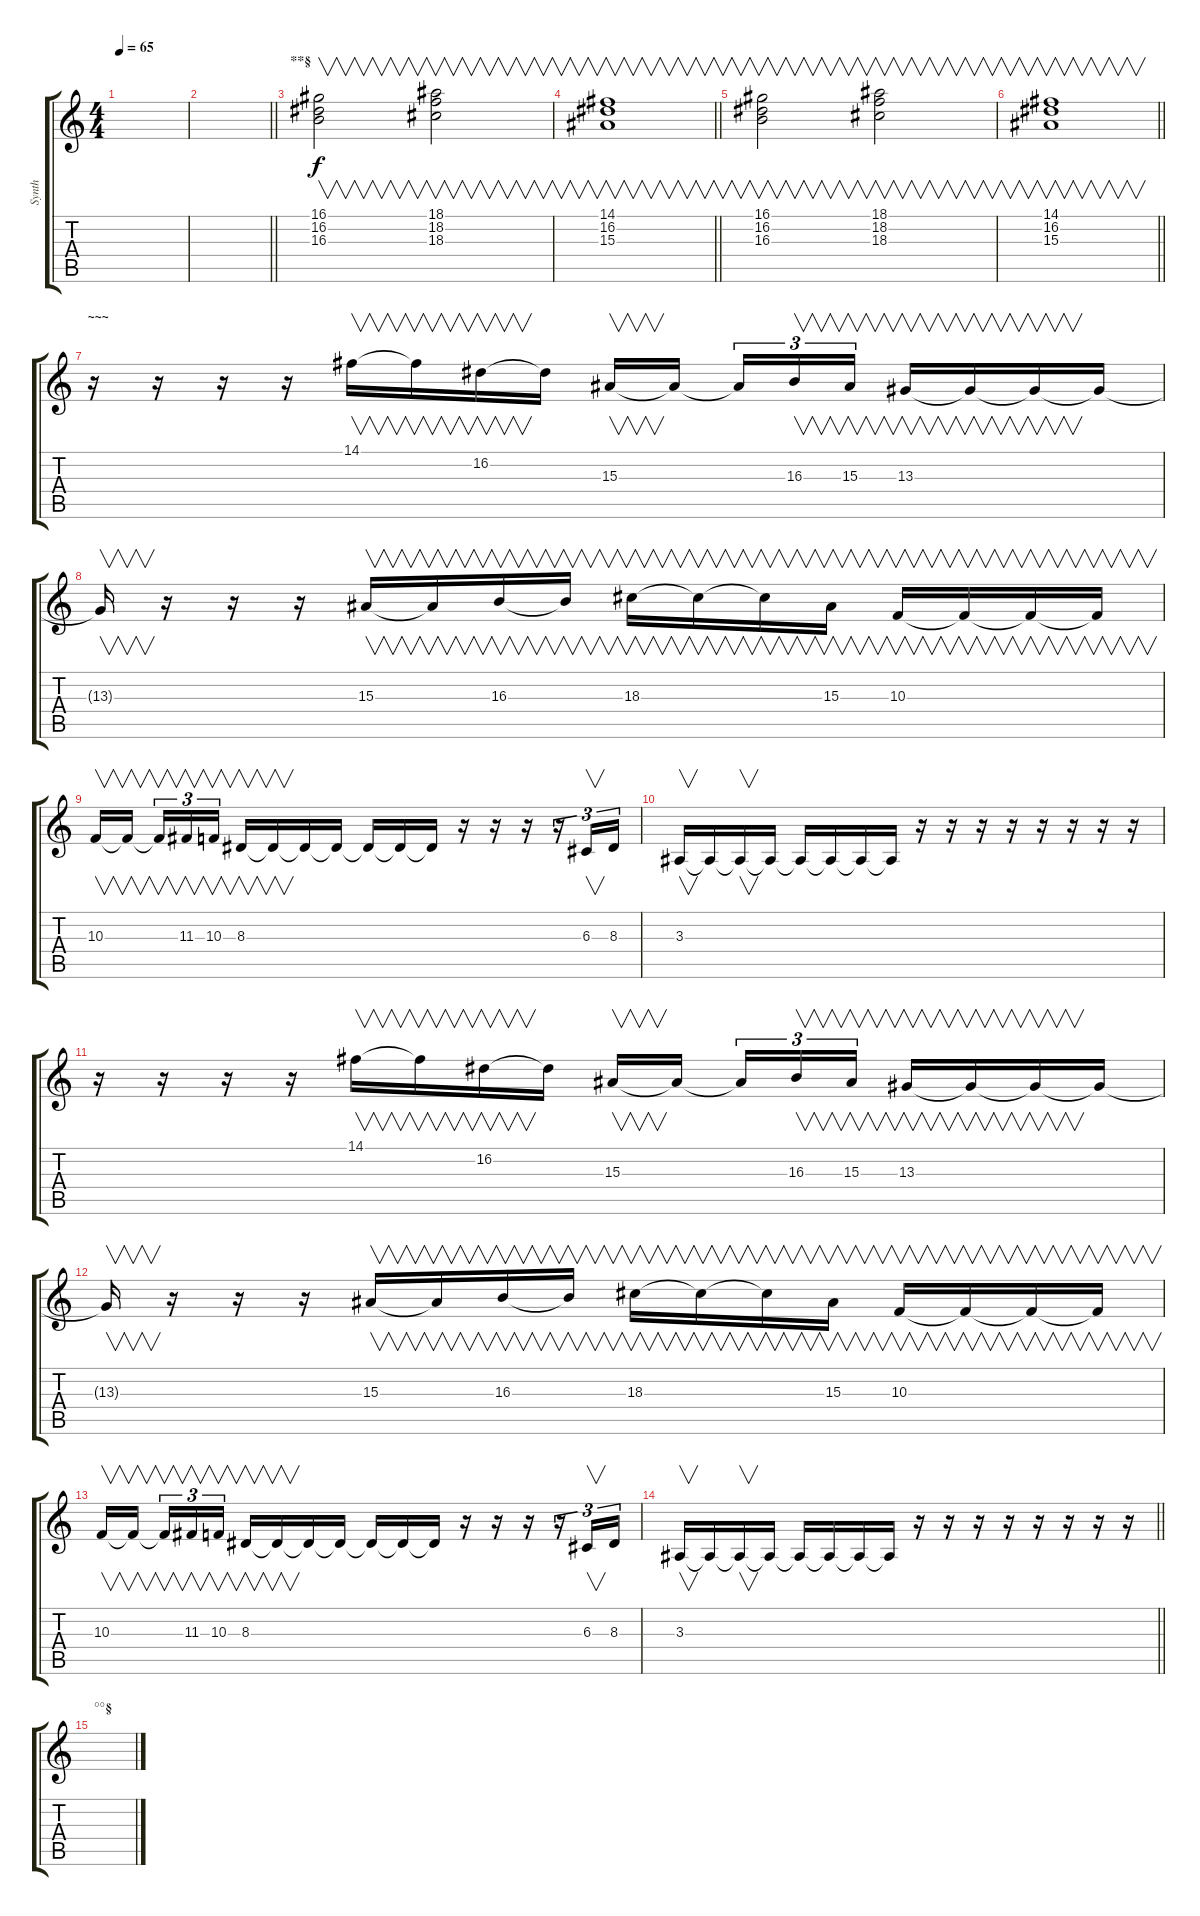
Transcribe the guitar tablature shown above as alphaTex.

\track ("Synth " "Synth ") {instrument lead1square}
\staff {score tabs}
\tuning (E4 B3 G3 D3 A2 E2) {hide}
\ts (4 4)
\tempo 65
\clef g2
\ks c
|
\barLineRight lightlight
|
\section ("" "**§")
(16.1 16.2 16.3).2{v} (18.1 18.2 18.3).2{v} |
\barLineRight lightlight
(14.1 16.2 15.3).1{v} |
(16.1 16.2 16.3).2{v} (18.1 18.2 18.3).2{v} |
\barLineRight lightlight
(14.1 16.2 15.3).1{v} |
\section ("" "~~~")
r.16 r.16 r.16 r.16 14.1.16{v} 14.1{t}.16{v} 16.2.16{v} 16.2{t}.16 15.3.16{v} 15.3{t}.16 15.3{t}.16{tu (3 2)} 16.3.16{v tu (3 2)} 15.3.16{v tu (3 2)} 13.3.16{v} 13.3{t}.16{v} 13.3{t}.16{v} 13.3{t}.16 |
13.3{t}.16{v} r.16 r.16 r.16 15.3.16{v} 15.3{t}.16{v} 16.3.16{v} 16.3{t}.16{v} 18.3.16{v} 18.3{t}.16{v} 18.3{t}.16{v} 15.3.16{v} 10.3.16{v} 10.3{t}.16{v} 10.3{t}.16{v} 10.3{t}.16{v} |
10.3.16{v} 10.3{t}.16{v} 10.3{t}.16{v tu (3 2)} 11.3.16{v tu (3 2)} 10.3.16{v tu (3 2)} 8.3.16{v} 8.3{t}.16{v} 8.3{t}.16 8.3{t}.16 8.3{t}.16 8.3{t}.16 8.3{t}.16 r.16 r.16 r.16 r.16{tu (3 2)} 6.3.16{v tu (3 2)} 8.3.16{tu (3 2)} |
3.3.16{v} 3.3{t}.16 3.3{t}.16{v} 3.3{t}.16 3.3{t}.16 3.3{t}.16 3.3{t}.16 3.3{t}.16 r.16 r.16 r.16 r.16 r.16 r.16 r.16 r.16 |
r.16 r.16 r.16 r.16 14.1.16{v} 14.1{t}.16{v} 16.2.16{v} 16.2{t}.16 15.3.16{v} 15.3{t}.16 15.3{t}.16{tu (3 2)} 16.3.16{v tu (3 2)} 15.3.16{v tu (3 2)} 13.3.16{v} 13.3{t}.16{v} 13.3{t}.16{v} 13.3{t}.16 |
13.3{t}.16{v} r.16 r.16 r.16 15.3.16{v} 15.3{t}.16{v} 16.3.16{v} 16.3{t}.16{v} 18.3.16{v} 18.3{t}.16{v} 18.3{t}.16{v} 15.3.16{v} 10.3.16{v} 10.3{t}.16{v} 10.3{t}.16{v} 10.3{t}.16{v} |
10.3.16{v} 10.3{t}.16{v} 10.3{t}.16{v tu (3 2)} 11.3.16{v tu (3 2)} 10.3.16{v tu (3 2)} 8.3.16{v} 8.3{t}.16{v} 8.3{t}.16 8.3{t}.16 8.3{t}.16 8.3{t}.16 8.3{t}.16 r.16 r.16 r.16 r.16{tu (3 2)} 6.3.16{v tu (3 2)} 8.3.16{tu (3 2)} |
\barLineRight lightlight
3.3.16{v} 3.3{t}.16 3.3{t}.16{v} 3.3{t}.16 3.3{t}.16 3.3{t}.16 3.3{t}.16 3.3{t}.16 r.16 r.16 r.16 r.16 r.16 r.16 r.16 r.16 |
\section ("" "°°§")
